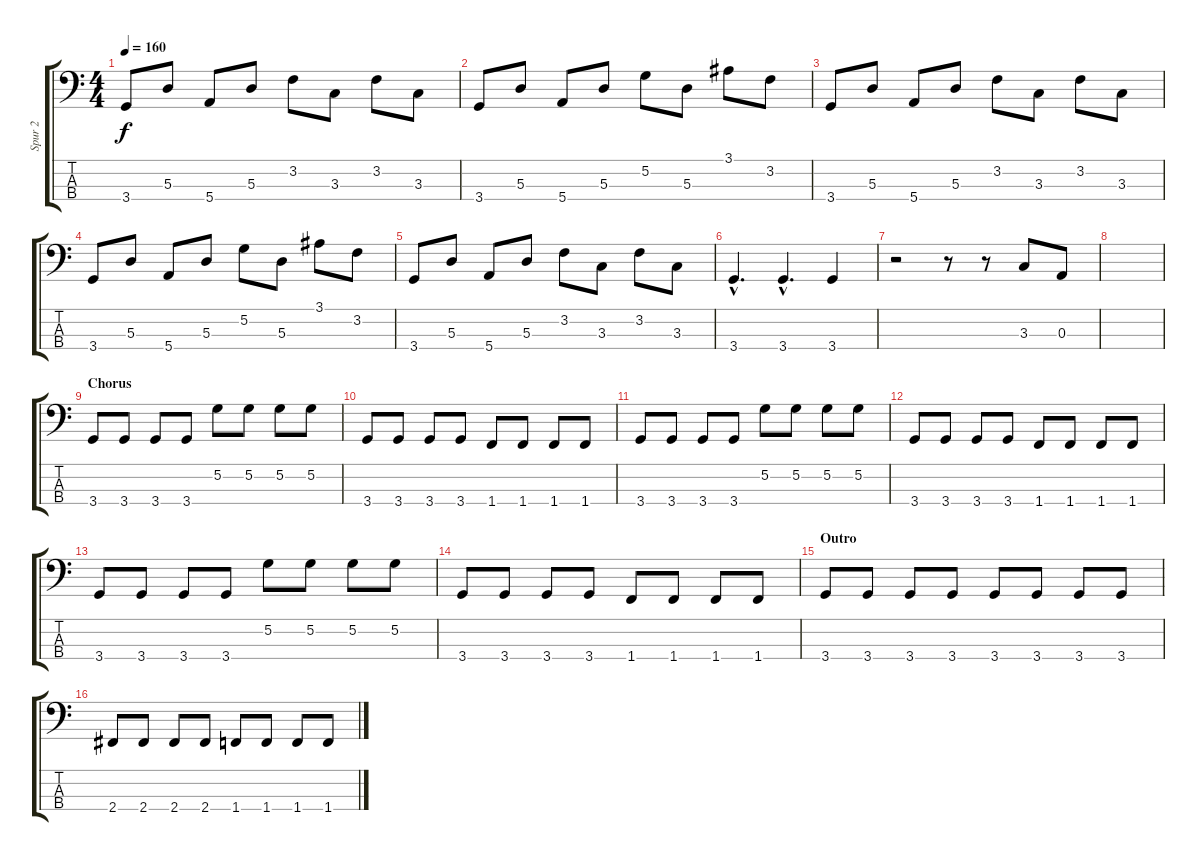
\track ("Spur 2" "Spur 2") {instrument electricbasspick}
\staff {score tabs}
\tuning (G2 D2 A1 E1) {hide}
\ts (4 4)
\tempo 160
\clef f4
\ks c
3.4.8{dy f} 5.3.8 5.4.8 5.3.8 3.2.8 3.3.8 3.2.8 3.3.8 |
3.4.8 5.3.8 5.4.8 5.3.8 5.2.8 5.3.8 3.1.8 3.2.8 |
3.4.8 5.3.8 5.4.8 5.3.8 3.2.8 3.3.8 3.2.8 3.3.8 |
3.4.8 5.3.8 5.4.8 5.3.8 5.2.8 5.3.8 3.1.8 3.2.8 |
3.4.8 5.3.8 5.4.8 5.3.8 3.2.8 3.3.8 3.2.8 3.3.8 |
3.4{hac}.4{d} 3.4{hac}.4{d} 3.4.4 |
r.2 r.8 r.8 3.3.8 0.3.8 |
|
\section ("" "Chorus")
3.4.8 3.4.8 3.4.8 3.4.8 5.2.8 5.2.8 5.2.8 5.2.8 |
3.4.8 3.4.8 3.4.8 3.4.8 1.4.8 1.4.8 1.4.8 1.4.8 |
3.4.8 3.4.8 3.4.8 3.4.8 5.2.8 5.2.8 5.2.8 5.2.8 |
3.4.8 3.4.8 3.4.8 3.4.8 1.4.8 1.4.8 1.4.8 1.4.8 |
3.4.8 3.4.8 3.4.8 3.4.8 5.2.8 5.2.8 5.2.8 5.2.8 |
3.4.8 3.4.8 3.4.8 3.4.8 1.4.8 1.4.8 1.4.8 1.4.8 |
\section ("" "Outro")
3.4.8 3.4.8 3.4.8 3.4.8 3.4.8 3.4.8 3.4.8 3.4.8 |
2.4.8 2.4.8 2.4.8 2.4.8 1.4.8 1.4.8 1.4.8 1.4.8
